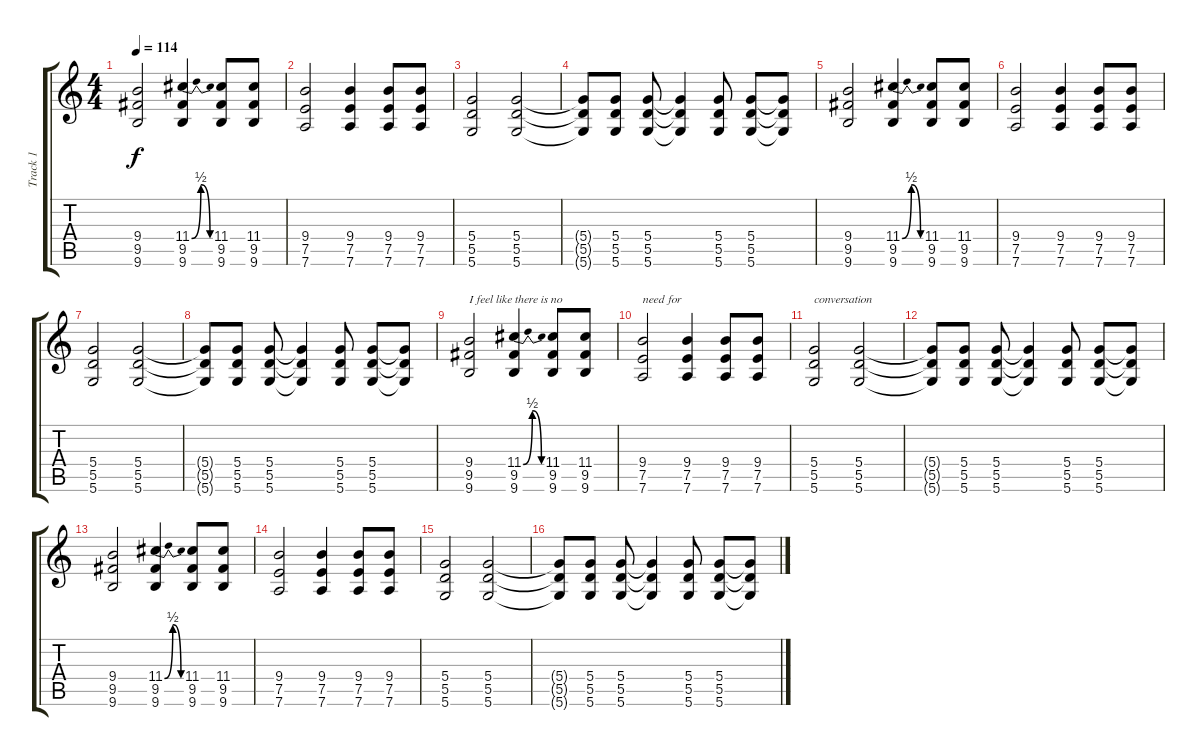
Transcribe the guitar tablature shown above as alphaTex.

\track ("Track 1" "Track 1") {instrument acousticguitarsteel}
\staff {score tabs}
\tuning (E4 B3 G3 D3 A2 D2) {hide}
\ts (4 4)
\tempo 114
\clef g2
\ks c
(9.4 9.5 9.6).2{dy f instrument acousticguitarsteel} (11.4{be (bendrelease 0 0 26 2 26 2 60 0)} 9.5 9.6).4 (11.4 9.5 9.6).8 (11.4 9.5 9.6).8 |
(9.4 7.5 7.6).2 (9.4 7.5 7.6).4 (9.4 7.5 7.6).8 (9.4 7.5 7.6).8 |
(5.4 5.5 5.6).2 (5.4 5.5 5.6).2 |
(5.4{t} 5.5{t} 5.6{t}).8 (5.4 5.5 5.6).8 (5.4 5.5 5.6).8 (5.4{t} 5.5{t} 5.6{t}).4 (5.4 5.5 5.6).8 (5.4 5.5 5.6).8 (5.4{t} 5.5{t} 5.6{t}).8 |
(9.4 9.5 9.6).2 (11.4{be (bendrelease 0 0 26 2 26 2 60 0)} 9.5 9.6).4 (11.4 9.5 9.6).8 (11.4 9.5 9.6).8 |
(9.4 7.5 7.6).2 (9.4 7.5 7.6).4 (9.4 7.5 7.6).8 (9.4 7.5 7.6).8 |
(5.4 5.5 5.6).2 (5.4 5.5 5.6).2 |
(5.4{t} 5.5{t} 5.6{t}).8 (5.4 5.5 5.6).8 (5.4 5.5 5.6).8 (5.4{t} 5.5{t} 5.6{t}).4 (5.4 5.5 5.6).8 (5.4 5.5 5.6).8 (5.4{t} 5.5{t} 5.6{t}).8 |
(9.4 9.5 9.6).2{txt "I feel like there is no"} (11.4{be (bendrelease 0 0 26 2 26 2 60 0)} 9.5 9.6).4 (11.4 9.5 9.6).8 (11.4 9.5 9.6).8 |
(9.4 7.5 7.6).2{txt "need for"} (9.4 7.5 7.6).4 (9.4 7.5 7.6).8 (9.4 7.5 7.6).8 |
(5.4 5.5 5.6).2{txt "conversation"} (5.4 5.5 5.6).2 |
(5.4{t} 5.5{t} 5.6{t}).8 (5.4 5.5 5.6).8 (5.4 5.5 5.6).8 (5.4{t} 5.5{t} 5.6{t}).4 (5.4 5.5 5.6).8 (5.4 5.5 5.6).8 (5.4{t} 5.5{t} 5.6{t}).8 |
(9.4 9.5 9.6).2 (11.4{be (bendrelease 0 0 26 2 26 2 60 0)} 9.5 9.6).4 (11.4 9.5 9.6).8 (11.4 9.5 9.6).8 |
(9.4 7.5 7.6).2 (9.4 7.5 7.6).4 (9.4 7.5 7.6).8 (9.4 7.5 7.6).8 |
(5.4 5.5 5.6).2 (5.4 5.5 5.6).2 |
(5.4{t} 5.5{t} 5.6{t}).8 (5.4 5.5 5.6).8 (5.4 5.5 5.6).8 (5.4{t} 5.5{t} 5.6{t}).4 (5.4 5.5 5.6).8 (5.4 5.5 5.6).8 (5.4{t} 5.5{t} 5.6{t}).8
